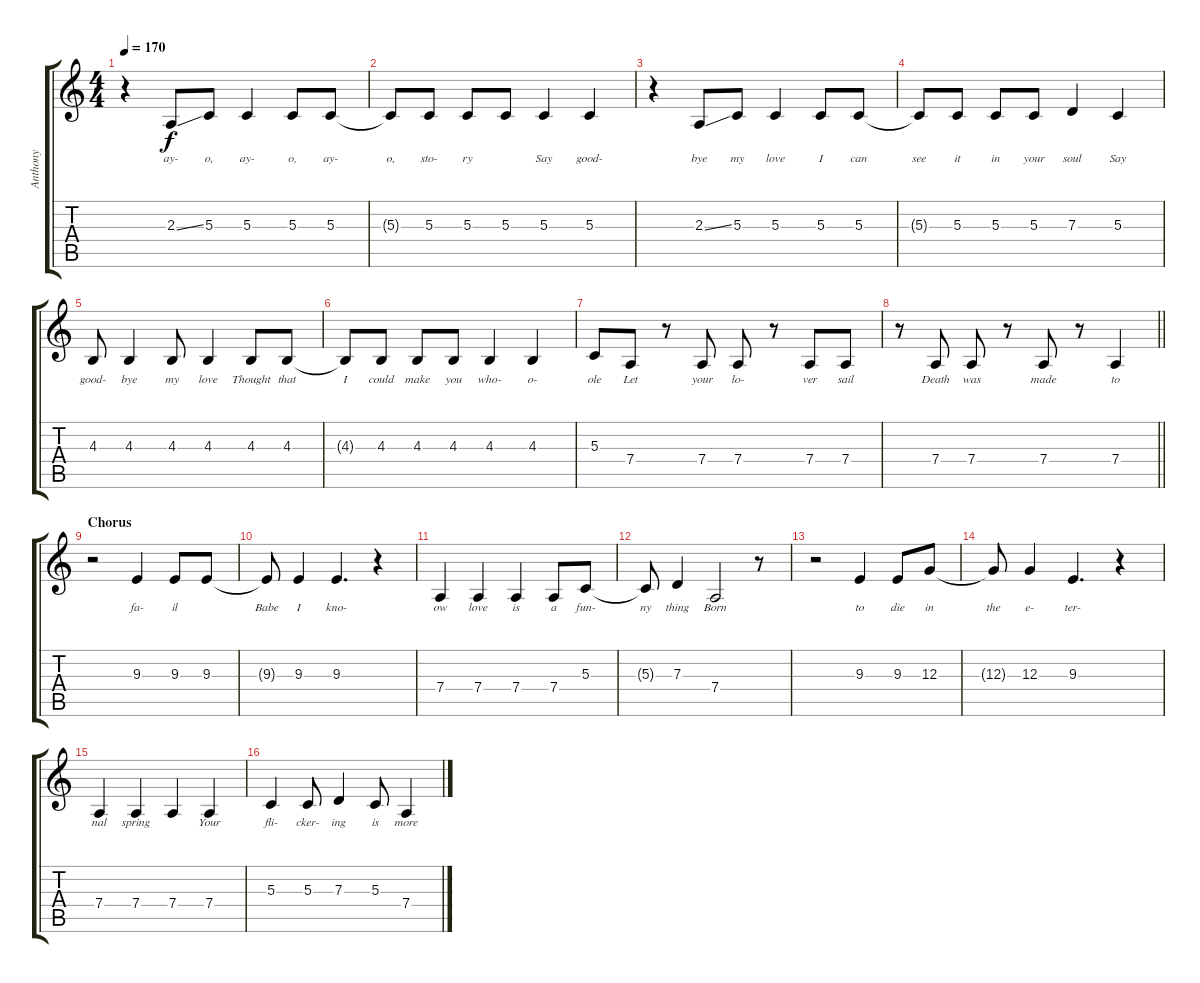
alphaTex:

\track ("Anthony" "Anthony") {instrument clarinet}
\staff {score tabs}
\tuning (E4 B3 G3 D3 A2 E2) {hide}
\ts (4 4)
\tempo 170
\clef g2
\ks c
r.4{dy f} 2.3{ss}.8{lyrics (0 "ay-") lyrics (1 "") lyrics (2 "") lyrics (3 "") lyrics (4 "")} 5.3.8{lyrics (0 "o,") lyrics (1 "") lyrics (2 "") lyrics (3 "") lyrics (4 "")} 5.3.4{lyrics (0 "ay-") lyrics (1 "") lyrics (2 "") lyrics (3 "") lyrics (4 "")} 5.3.8{lyrics (0 "o,") lyrics (1 "") lyrics (2 "") lyrics (3 "") lyrics (4 "")} 5.3.8{lyrics (0 "ay-") lyrics (1 "") lyrics (2 "") lyrics (3 "") lyrics (4 "")} |
5.3{t}.8{lyrics (0 "o,") lyrics (1 "") lyrics (2 "") lyrics (3 "") lyrics (4 "")} 5.3.8{lyrics (0 "sto-") lyrics (1 "") lyrics (2 "") lyrics (3 "") lyrics (4 "")} 5.3.8{lyrics (0 "ry") lyrics (1 "") lyrics (2 "") lyrics (3 "") lyrics (4 "")} 5.3.8{lyrics (0 "") lyrics (1 "") lyrics (2 "") lyrics (3 "") lyrics (4 "")} 5.3.4{lyrics (0 "Say") lyrics (1 "") lyrics (2 "") lyrics (3 "") lyrics (4 "")} 5.3.4{lyrics (0 "good-") lyrics (1 "") lyrics (2 "") lyrics (3 "") lyrics (4 "")} |
r.4 2.3{ss}.8{lyrics (0 "bye") lyrics (1 "") lyrics (2 "") lyrics (3 "") lyrics (4 "")} 5.3.8{lyrics (0 "my") lyrics (1 "") lyrics (2 "") lyrics (3 "") lyrics (4 "")} 5.3.4{lyrics (0 "love") lyrics (1 "") lyrics (2 "") lyrics (3 "") lyrics (4 "")} 5.3.8{lyrics (0 "I") lyrics (1 "") lyrics (2 "") lyrics (3 "") lyrics (4 "")} 5.3.8{lyrics (0 "can") lyrics (1 "") lyrics (2 "") lyrics (3 "") lyrics (4 "")} |
5.3{t}.8{lyrics (0 "see") lyrics (1 "") lyrics (2 "") lyrics (3 "") lyrics (4 "")} 5.3.8{lyrics (0 "it") lyrics (1 "") lyrics (2 "") lyrics (3 "") lyrics (4 "")} 5.3.8{lyrics (0 "in") lyrics (1 "") lyrics (2 "") lyrics (3 "") lyrics (4 "")} 5.3.8{lyrics (0 "your") lyrics (1 "") lyrics (2 "") lyrics (3 "") lyrics (4 "")} 7.3.4{lyrics (0 "soul") lyrics (1 "") lyrics (2 "") lyrics (3 "") lyrics (4 "")} 5.3.4{lyrics (0 "Say") lyrics (1 "") lyrics (2 "") lyrics (3 "") lyrics (4 "")} |
4.3.8{lyrics (0 "good-") lyrics (1 "") lyrics (2 "") lyrics (3 "") lyrics (4 "")} 4.3.4{lyrics (0 "bye") lyrics (1 "") lyrics (2 "") lyrics (3 "") lyrics (4 "")} 4.3.8{lyrics (0 "my") lyrics (1 "") lyrics (2 "") lyrics (3 "") lyrics (4 "")} 4.3.4{lyrics (0 "love") lyrics (1 "") lyrics (2 "") lyrics (3 "") lyrics (4 "")} 4.3.8{lyrics (0 "Thought") lyrics (1 "") lyrics (2 "") lyrics (3 "") lyrics (4 "")} 4.3.8{lyrics (0 "that") lyrics (1 "") lyrics (2 "") lyrics (3 "") lyrics (4 "")} |
4.3{t}.8{lyrics (0 "I") lyrics (1 "") lyrics (2 "") lyrics (3 "") lyrics (4 "")} 4.3.8{lyrics (0 "could") lyrics (1 "") lyrics (2 "") lyrics (3 "") lyrics (4 "")} 4.3.8{lyrics (0 "make") lyrics (1 "") lyrics (2 "") lyrics (3 "") lyrics (4 "")} 4.3.8{lyrics (0 "you") lyrics (1 "") lyrics (2 "") lyrics (3 "") lyrics (4 "")} 4.3.4{lyrics (0 "who-") lyrics (1 "") lyrics (2 "") lyrics (3 "") lyrics (4 "")} 4.3.4{lyrics (0 "o-") lyrics (1 "") lyrics (2 "") lyrics (3 "") lyrics (4 "")} |
5.3.8{lyrics (0 "ole") lyrics (1 "") lyrics (2 "") lyrics (3 "") lyrics (4 "")} 7.4.8{lyrics (0 "Let") lyrics (1 "") lyrics (2 "") lyrics (3 "") lyrics (4 "")} r.8 7.4.8{lyrics (0 "your") lyrics (1 "") lyrics (2 "") lyrics (3 "") lyrics (4 "")} 7.4.8{lyrics (0 "lo-") lyrics (1 "") lyrics (2 "") lyrics (3 "") lyrics (4 "")} r.8 7.4.8{lyrics (0 "ver") lyrics (1 "") lyrics (2 "") lyrics (3 "") lyrics (4 "")} 7.4.8{lyrics (0 "sail") lyrics (1 "") lyrics (2 "") lyrics (3 "") lyrics (4 "")} |
\barLineRight lightlight
r.8 7.4.8{lyrics (0 "Death") lyrics (1 "") lyrics (2 "") lyrics (3 "") lyrics (4 "")} 7.4.8{lyrics (0 "was") lyrics (1 "") lyrics (2 "") lyrics (3 "") lyrics (4 "")} r.8 7.4.8{lyrics (0 "made") lyrics (1 "") lyrics (2 "") lyrics (3 "") lyrics (4 "")} r.8 7.4.4{lyrics (0 "to") lyrics (1 "") lyrics (2 "") lyrics (3 "") lyrics (4 "")} |
\section ("" "Chorus")
r.2{volume 11} 9.3.4{lyrics (0 "fa-") lyrics (1 "") lyrics (2 "") lyrics (3 "") lyrics (4 "")} 9.3.8{lyrics (0 "il") lyrics (1 "") lyrics (2 "") lyrics (3 "") lyrics (4 "")} 9.3.8{lyrics (0 "") lyrics (1 "") lyrics (2 "") lyrics (3 "") lyrics (4 "")} |
9.3{t}.8{lyrics (0 "Babe") lyrics (1 "") lyrics (2 "") lyrics (3 "") lyrics (4 "")} 9.3.4{lyrics (0 "I") lyrics (1 "") lyrics (2 "") lyrics (3 "") lyrics (4 "")} 9.3.4{d lyrics (0 "kno-") lyrics (1 "") lyrics (2 "") lyrics (3 "") lyrics (4 "")} r.4 |
7.4.4{lyrics (0 "ow") lyrics (1 "") lyrics (2 "") lyrics (3 "") lyrics (4 "")} 7.4.4{lyrics (0 "love") lyrics (1 "") lyrics (2 "") lyrics (3 "") lyrics (4 "")} 7.4.4{lyrics (0 "is") lyrics (1 "") lyrics (2 "") lyrics (3 "") lyrics (4 "")} 7.4.8{lyrics (0 "a") lyrics (1 "") lyrics (2 "") lyrics (3 "") lyrics (4 "")} 5.3.8{lyrics (0 "fun-") lyrics (1 "") lyrics (2 "") lyrics (3 "") lyrics (4 "")} |
5.3{t}.8{lyrics (0 "ny") lyrics (1 "") lyrics (2 "") lyrics (3 "") lyrics (4 "")} 7.3.4{lyrics (0 "thing") lyrics (1 "") lyrics (2 "") lyrics (3 "") lyrics (4 "")} 7.4.2{lyrics (0 "Born") lyrics (1 "") lyrics (2 "") lyrics (3 "") lyrics (4 "")} r.8 |
r.2 9.3.4{lyrics (0 "to") lyrics (1 "") lyrics (2 "") lyrics (3 "") lyrics (4 "")} 9.3.8{lyrics (0 "die") lyrics (1 "") lyrics (2 "") lyrics (3 "") lyrics (4 "")} 12.3.8{lyrics (0 "in") lyrics (1 "") lyrics (2 "") lyrics (3 "") lyrics (4 "")} |
12.3{t}.8{lyrics (0 "the") lyrics (1 "") lyrics (2 "") lyrics (3 "") lyrics (4 "")} 12.3.4{lyrics (0 "e-") lyrics (1 "") lyrics (2 "") lyrics (3 "") lyrics (4 "")} 9.3.4{d lyrics (0 "ter-") lyrics (1 "") lyrics (2 "") lyrics (3 "") lyrics (4 "")} r.4 |
7.4.4{lyrics (0 "nal") lyrics (1 "") lyrics (2 "") lyrics (3 "") lyrics (4 "")} 7.4.4{lyrics (0 "spring") lyrics (1 "") lyrics (2 "") lyrics (3 "") lyrics (4 "")} 7.4.4{lyrics (0 "") lyrics (1 "") lyrics (2 "") lyrics (3 "") lyrics (4 "")} 7.4.4{lyrics (0 "Your") lyrics (1 "") lyrics (2 "") lyrics (3 "") lyrics (4 "")} |
5.3.4{lyrics (0 "fli-") lyrics (1 "") lyrics (2 "") lyrics (3 "") lyrics (4 "")} 5.3.8{lyrics (0 "cker-") lyrics (1 "") lyrics (2 "") lyrics (3 "") lyrics (4 "")} 7.3.4{lyrics (0 "ing") lyrics (1 "") lyrics (2 "") lyrics (3 "") lyrics (4 "")} 5.3.8{lyrics (0 "is") lyrics (1 "") lyrics (2 "") lyrics (3 "") lyrics (4 "")} 7.4.4{lyrics (0 "more") lyrics (1 "") lyrics (2 "") lyrics (3 "") lyrics (4 "")}
